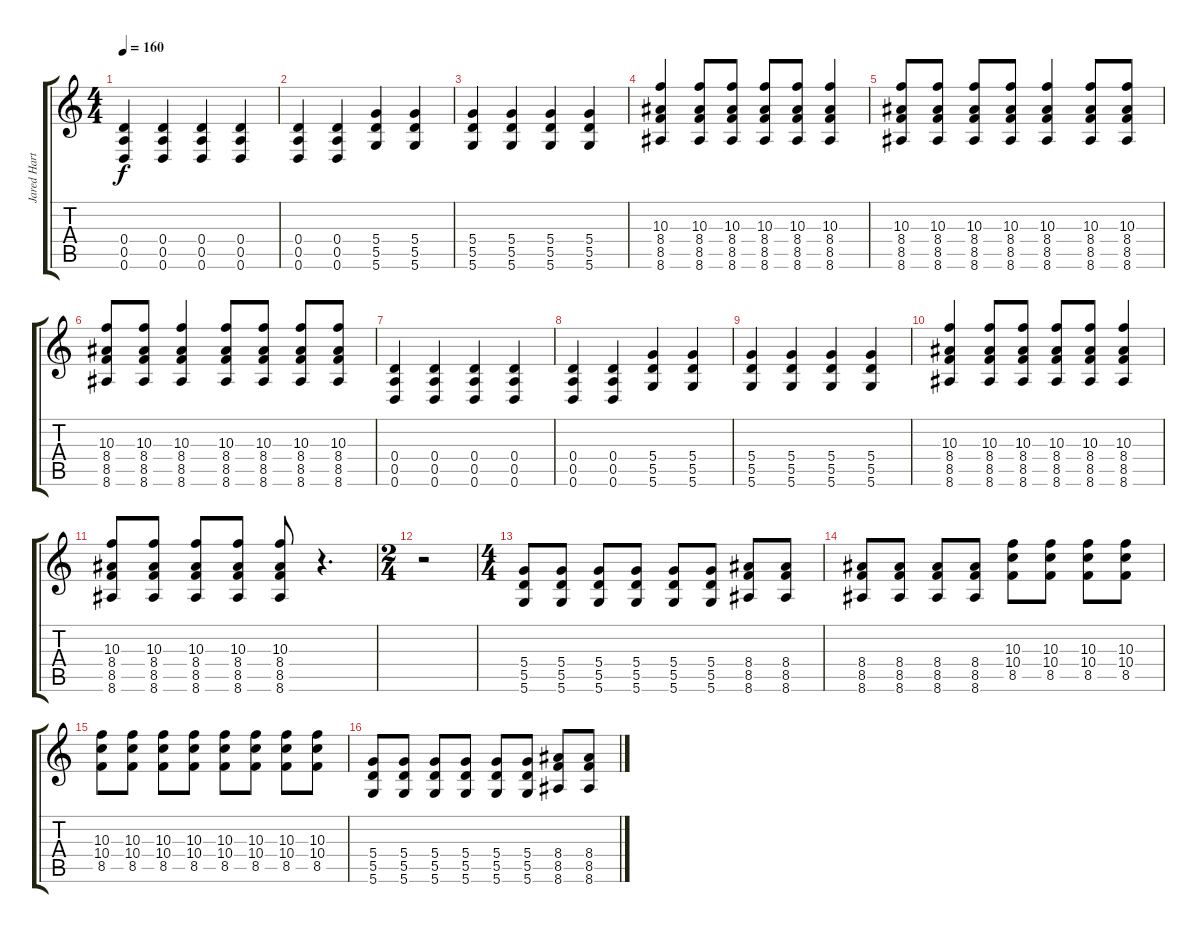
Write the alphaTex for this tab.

\track ("Jared Hartmann - Rythm" "Jared Hart") {instrument distortionguitar}
\staff {score tabs}
\tuning (E4 B3 G3 D3 A2 D2) {hide}
\ts (4 4)
\tempo 160
\clef g2
\ks c
(0.4 0.5 0.6).4{dy f} (0.4 0.5 0.6).4 (0.4 0.5 0.6).4 (0.4 0.5 0.6).4 |
(0.4 0.5 0.6).4 (0.4 0.5 0.6).4 (5.4 5.5 5.6).4 (5.4 5.5 5.6).4 |
(5.4 5.5 5.6).4 (5.4 5.5 5.6).4 (5.4 5.5 5.6).4 (5.4 5.5 5.6).4 |
(10.3 8.4 8.5 8.6).4 (10.3 8.4 8.5 8.6).8 (10.3 8.4 8.5 8.6).8 (10.3 8.4 8.5 8.6).8 (10.3 8.4 8.5 8.6).8 (10.3 8.4 8.5 8.6).4 |
(10.3 8.4 8.5 8.6).8 (10.3 8.4 8.5 8.6).8 (10.3 8.4 8.5 8.6).8 (10.3 8.4 8.5 8.6).8 (10.3 8.4 8.5 8.6).4 (10.3 8.4 8.5 8.6).8 (10.3 8.4 8.5 8.6).8 |
(10.3 8.4 8.5 8.6).8 (10.3 8.4 8.5 8.6).8 (10.3 8.4 8.5 8.6).4 (10.3 8.4 8.5 8.6).8 (10.3 8.4 8.5 8.6).8 (10.3 8.4 8.5 8.6).8 (10.3 8.4 8.5 8.6).8 |
(0.4 0.5 0.6).4 (0.4 0.5 0.6).4 (0.4 0.5 0.6).4 (0.4 0.5 0.6).4 |
(0.4 0.5 0.6).4 (0.4 0.5 0.6).4 (5.4 5.5 5.6).4 (5.4 5.5 5.6).4 |
(5.4 5.5 5.6).4 (5.4 5.5 5.6).4 (5.4 5.5 5.6).4 (5.4 5.5 5.6).4 |
(10.3 8.4 8.5 8.6).4 (10.3 8.4 8.5 8.6).8 (10.3 8.4 8.5 8.6).8 (10.3 8.4 8.5 8.6).8 (10.3 8.4 8.5 8.6).8 (10.3 8.4 8.5 8.6).4 |
(10.3 8.4 8.5 8.6).8 (10.3 8.4 8.5 8.6).8 (10.3 8.4 8.5 8.6).8 (10.3 8.4 8.5 8.6).8 (10.3 8.4 8.5 8.6).8 r.4{d} |
\ts (2 4)
r.2 |
\ts (4 4)
(5.4 5.5 5.6).8{instrument distortionguitar} (5.4 5.5 5.6).8 (5.4 5.5 5.6).8 (5.4 5.5 5.6).8 (5.4 5.5 5.6).8 (5.4 5.5 5.6).8 (8.4 8.5 8.6).8 (8.4 8.5 8.6).8 |
(8.4 8.5 8.6).8 (8.4 8.5 8.6).8 (8.4 8.5 8.6).8 (8.4 8.5 8.6).8 (10.3 10.4 8.5).8 (10.3 10.4 8.5).8 (10.3 10.4 8.5).8 (10.3 10.4 8.5).8 |
(10.3 10.4 8.5).8 (10.3 10.4 8.5).8 (10.3 10.4 8.5).8 (10.3 10.4 8.5).8 (10.3 10.4 8.5).8 (10.3 10.4 8.5).8 (10.3 10.4 8.5).8 (10.3 10.4 8.5).8 |
(5.4 5.5 5.6).8 (5.4 5.5 5.6).8 (5.4 5.5 5.6).8 (5.4 5.5 5.6).8 (5.4 5.5 5.6).8 (5.4 5.5 5.6).8 (8.4 8.5 8.6).8 (8.4 8.5 8.6).8
